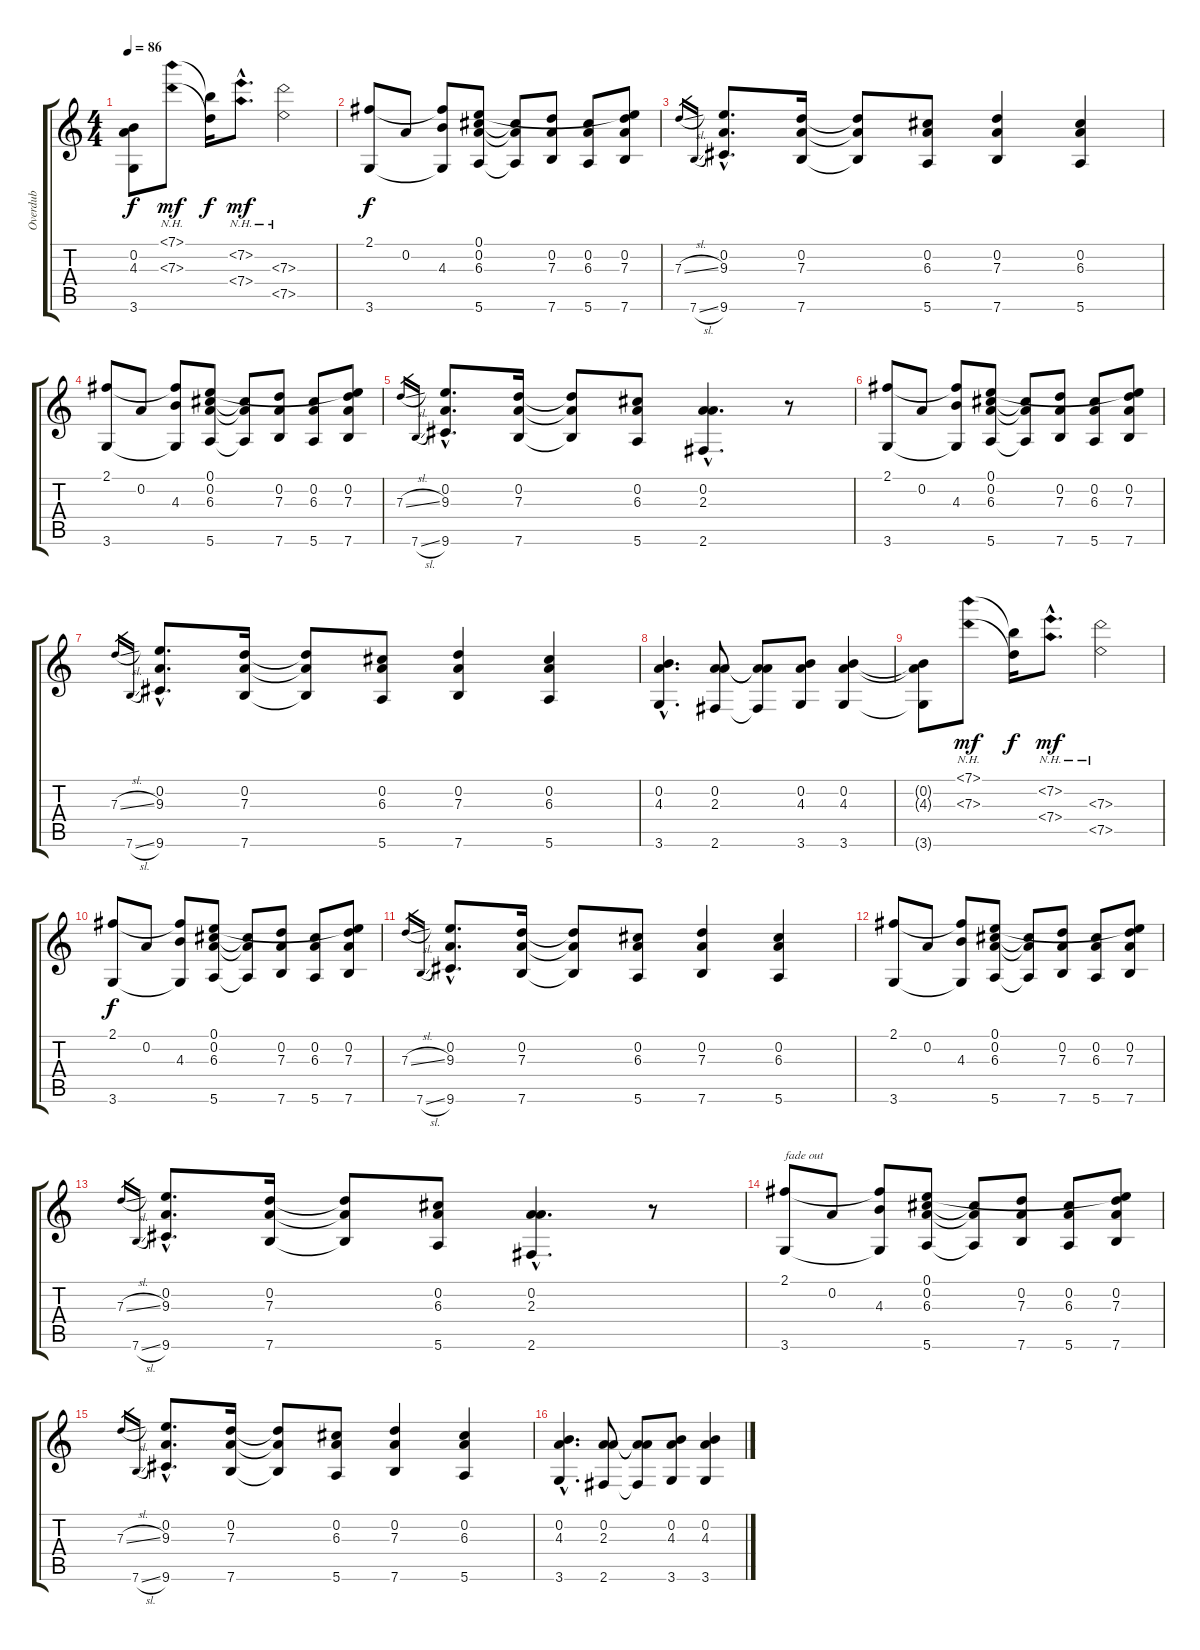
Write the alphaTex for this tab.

\track ("Overdub" "Overdub") {instrument electricguitarclean}
\staff {score tabs}
\tuning (E4 A3 G3 D3 A2 E2) {hide}
\ts (4 4)
\tempo 86
\clef g2
\ks c
(0.2{t} 4.3{t} 3.6{t}).8{dy f} (7.1{nh} 7.3{nh}).8{dy mf} (7.1{t} 7.3{t}).16{dy f} (7.2{nh hac} 7.4{nh hac}).8{d dy mf} (7.3{nh} 7.5{nh}).2 |
(2.1 3.6).8{dy f} 0.2.8 (2.1{t} 4.3 3.6{t}).8 (0.1 0.2 6.3 5.6).8 (0.2{t} 6.3{t} 5.6{t}).8 (0.2 7.3 7.6).8 (0.2 6.3 5.6).8 (0.1{t} 0.2 7.3 7.6).8 |
7.3{sl}.16{gr} 7.6{sl}.16{gr} (0.2{hac} 9.3{hac} 9.6{hac}).8{d} (0.2 7.3 7.6).16 (0.2{t} 7.3{t} 7.6{t}).8 (0.2 6.3 5.6).8 (0.2 7.3 7.6).4 (0.2 6.3 5.6).4 |
(2.1 3.6).8 0.2.8 (2.1{t} 4.3 3.6{t}).8 (0.1 0.2 6.3 5.6).8 (0.2{t} 6.3{t} 5.6{t}).8 (0.2 7.3 7.6).8 (0.2 6.3 5.6).8 (0.1{t} 0.2 7.3 7.6).8 |
7.3{sl}.16{gr} 7.6{sl}.16{gr} (0.2{hac} 9.3{hac} 9.6{hac}).8{d} (0.2 7.3 7.6).16 (0.2{t} 7.3{t} 7.6{t}).8 (0.2 6.3 5.6).8 (0.2{hac} 2.3{hac} 2.6{hac}).4{d} r.8 |
(2.1 3.6).8 0.2.8 (2.1{t} 4.3 3.6{t}).8 (0.1 0.2 6.3 5.6).8 (0.2{t} 6.3{t} 5.6{t}).8 (0.2 7.3 7.6).8 (0.2 6.3 5.6).8 (0.1{t} 0.2 7.3 7.6).8 |
7.3{sl}.16{gr} 7.6{sl}.16{gr} (0.2{hac} 9.3{hac} 9.6{hac}).8{d} (0.2 7.3 7.6).16 (0.2{t} 7.3{t} 7.6{t}).8 (0.2 6.3 5.6).8 (0.2 7.3 7.6).4 (0.2 6.3 5.6).4 |
(0.2{hac} 4.3{hac} 3.6{hac}).4{d} (0.2 2.3 2.6).8 (0.2{t} 2.3{t} 2.6{t}).8 (0.2 4.3 3.6).8 (0.2 4.3 3.6).4 |
(0.2{t} 4.3{t} 3.6{t}).8 (7.1{nh} 7.3{nh}).8{dy mf} (7.1{t} 7.3{t}).16{dy f} (7.2{nh hac} 7.4{nh hac}).8{d dy mf} (7.3{nh} 7.5{nh}).2 |
(2.1 3.6).8{dy f} 0.2.8 (2.1{t} 4.3 3.6{t}).8 (0.1 0.2 6.3 5.6).8 (0.2{t} 6.3{t} 5.6{t}).8 (0.2 7.3 7.6).8 (0.2 6.3 5.6).8 (0.1{t} 0.2 7.3 7.6).8 |
7.3{sl}.16{gr} 7.6{sl}.16{gr} (0.2{hac} 9.3{hac} 9.6{hac}).8{d} (0.2 7.3 7.6).16 (0.2{t} 7.3{t} 7.6{t}).8 (0.2 6.3 5.6).8 (0.2 7.3 7.6).4 (0.2 6.3 5.6).4 |
(2.1 3.6).8 0.2.8 (2.1{t} 4.3 3.6{t}).8 (0.1 0.2 6.3 5.6).8 (0.2{t} 6.3{t} 5.6{t}).8 (0.2 7.3 7.6).8 (0.2 6.3 5.6).8 (0.1{t} 0.2 7.3 7.6).8 |
7.3{sl}.16{gr} 7.6{sl}.16{gr} (0.2{hac} 9.3{hac} 9.6{hac}).8{d} (0.2 7.3 7.6).16 (0.2{t} 7.3{t} 7.6{t}).8 (0.2 6.3 5.6).8 (0.2{hac} 2.3{hac} 2.6{hac}).4{d} r.8 |
(2.1 3.6).8{txt "fade out" volume 8} 0.2.8 (2.1{t} 4.3 3.6{t}).8 (0.1 0.2 6.3 5.6).8 (0.2{t} 6.3{t} 5.6{t}).8 (0.2 7.3 7.6).8 (0.2 6.3 5.6).8 (0.1{t} 0.2 7.3 7.6).8 |
7.3{sl}.16{gr} 7.6{sl}.16{gr} (0.2{hac} 9.3{hac} 9.6{hac}).8{d} (0.2 7.3 7.6).16 (0.2{t} 7.3{t} 7.6{t}).8 (0.2 6.3 5.6).8 (0.2 7.3 7.6).4 (0.2 6.3 5.6).4 |
(0.2{hac} 4.3{hac} 3.6{hac}).4{d} (0.2 2.3 2.6).8 (0.2{t} 2.3{t} 2.6{t}).8 (0.2 4.3 3.6).8 (0.2 4.3 3.6).4
